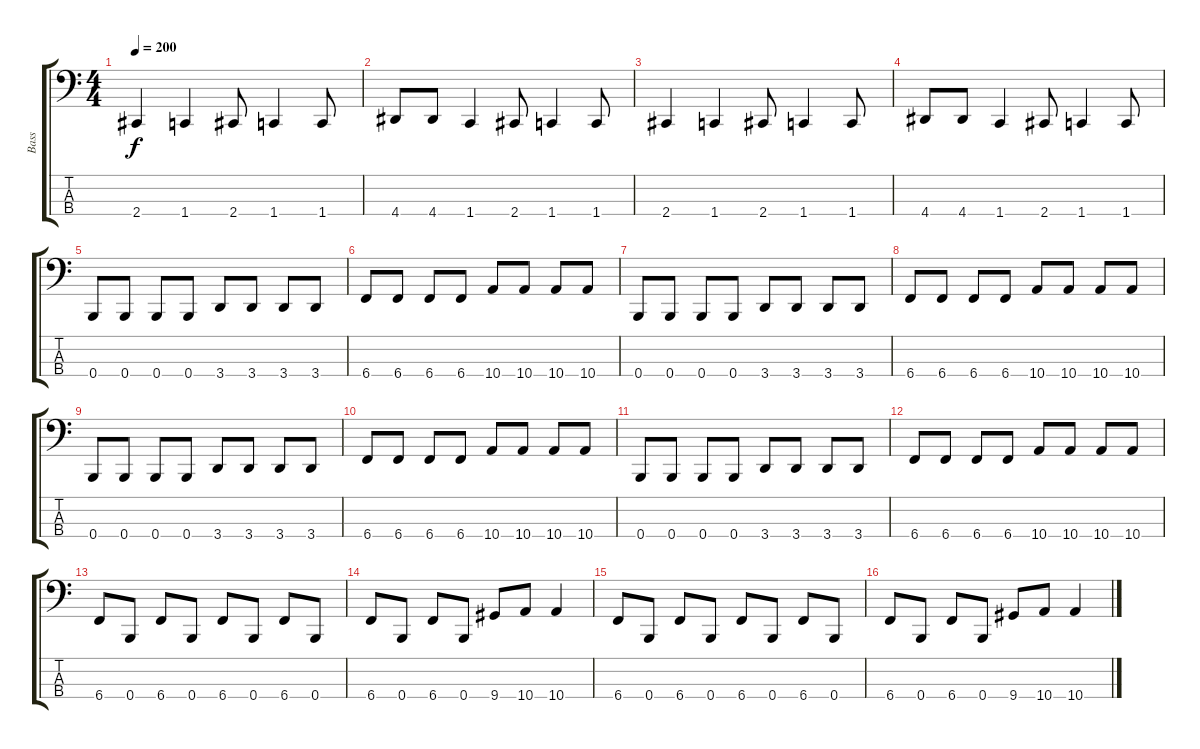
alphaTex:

\track ("Bass" "Bass") {instrument electricbasspick}
\staff {score tabs}
\tuning (E2 B1 Gb1 B0) {hide}
\ts (4 4)
\tempo 200
\clef f4
\ks c
2.4.4{dy f} 1.4.4 2.4.8 1.4.4 1.4.8 |
4.4.8 4.4.8 1.4.4 2.4.8 1.4.4 1.4.8 |
2.4.4 1.4.4 2.4.8 1.4.4 1.4.8 |
4.4.8 4.4.8 1.4.4 2.4.8 1.4.4 1.4.8 |
0.4.8 0.4.8 0.4.8 0.4.8 3.4.8 3.4.8 3.4.8 3.4.8 |
6.4.8 6.4.8 6.4.8 6.4.8 10.4.8 10.4.8 10.4.8 10.4.8 |
0.4.8 0.4.8 0.4.8 0.4.8 3.4.8 3.4.8 3.4.8 3.4.8 |
6.4.8 6.4.8 6.4.8 6.4.8 10.4.8 10.4.8 10.4.8 10.4.8 |
0.4.8 0.4.8 0.4.8 0.4.8 3.4.8 3.4.8 3.4.8 3.4.8 |
6.4.8 6.4.8 6.4.8 6.4.8 10.4.8 10.4.8 10.4.8 10.4.8 |
0.4.8 0.4.8 0.4.8 0.4.8 3.4.8 3.4.8 3.4.8 3.4.8 |
6.4.8 6.4.8 6.4.8 6.4.8 10.4.8 10.4.8 10.4.8 10.4.8 |
6.4.8 0.4.8 6.4.8 0.4.8 6.4.8 0.4.8 6.4.8 0.4.8 |
6.4.8 0.4.8 6.4.8 0.4.8 9.4.8 10.4.8 10.4.4 |
6.4.8 0.4.8 6.4.8 0.4.8 6.4.8 0.4.8 6.4.8 0.4.8 |
6.4.8 0.4.8 6.4.8 0.4.8 9.4.8 10.4.8 10.4.4
